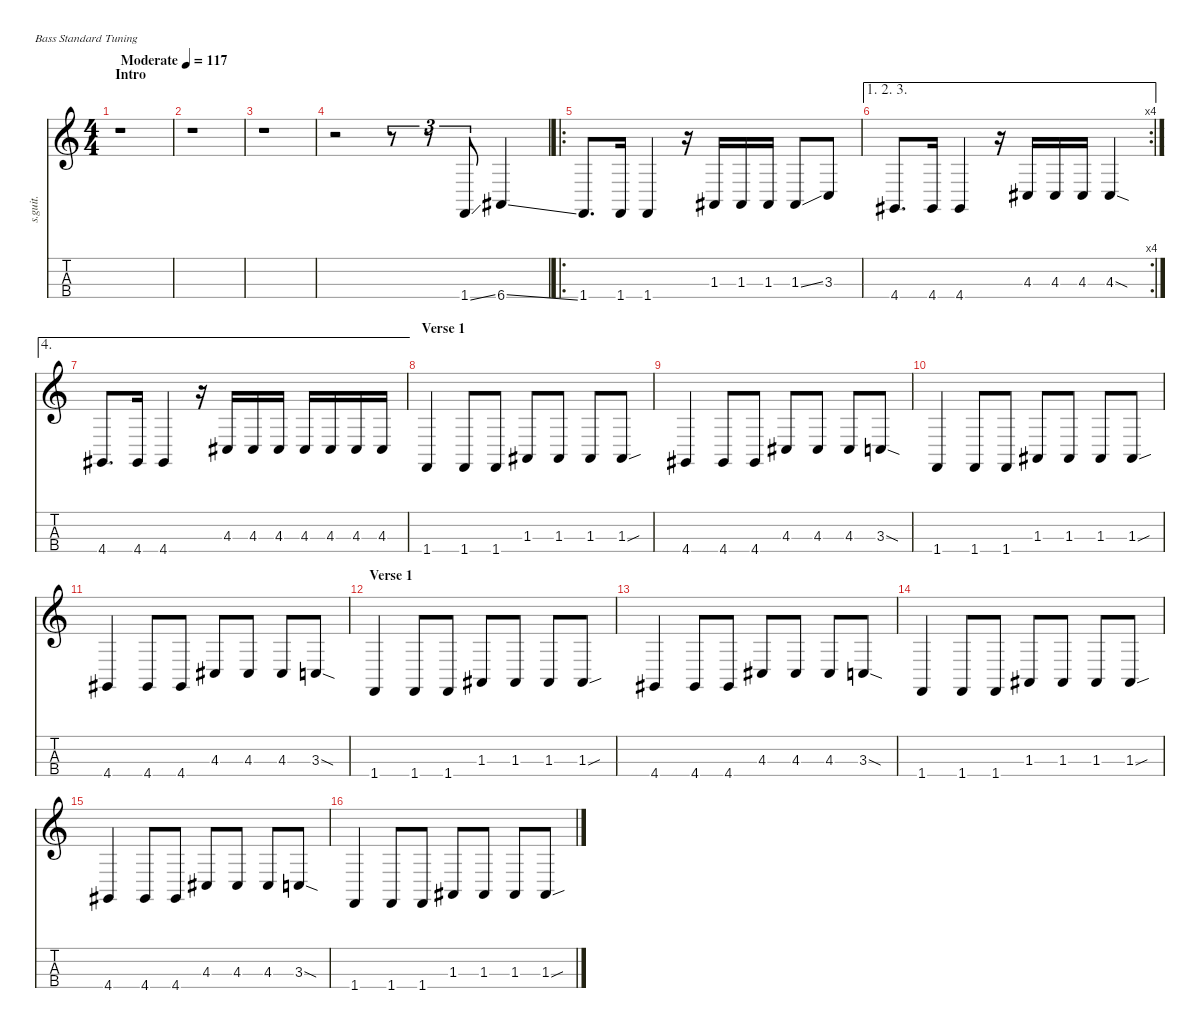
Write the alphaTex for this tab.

\defaultSystemsLayout 4
\hideDynamics
\bracketExtendMode nobrackets
\track ("Krist Novoselic " "s.guit.") {instrument electricbasspick}
\staff {score tabs}
\tuning (G2 D2 A1 E1)
\ts (4 4)
\beaming (8 2 2 2 2)
\section ("" "Intro")
\tempo (117 "Moderate")
\clef g2
\ks c
r.1{dy f instrument electricbasspick} |
r.1 |
r.1 |
r.2 r.8{tu (3 2)} r.8{tu (3 2)} 1.4{ss}.8{tu (3 2) lyrics (0 "") lyrics (1 "") lyrics (2 "") lyrics (3 "") lyrics (4 "")} 6.4{ss acc #}.4{lyrics (0 "") lyrics (1 "") lyrics (2 "") lyrics (3 "") lyrics (4 "")} |
\ro
1.4.8{d lyrics (0 "") lyrics (1 "") lyrics (2 "") lyrics (3 "") lyrics (4 "")} 1.4.16{lyrics (0 "") lyrics (1 "") lyrics (2 "") lyrics (3 "") lyrics (4 "")} 1.4.4{lyrics (0 "") lyrics (1 "") lyrics (2 "") lyrics (3 "") lyrics (4 "")} r.16 1.3{acc #}.16{lyrics (0 "") lyrics (1 "") lyrics (2 "") lyrics (3 "") lyrics (4 "")} 1.3{acc #}.16{lyrics (0 "") lyrics (1 "") lyrics (2 "") lyrics (3 "") lyrics (4 "")} 1.3{acc #}.16{lyrics (0 "") lyrics (1 "") lyrics (2 "") lyrics (3 "") lyrics (4 "")} 1.3{ss acc #}.8{lyrics (0 "") lyrics (1 "") lyrics (2 "") lyrics (3 "") lyrics (4 "")} 3.3.8{lyrics (0 "") lyrics (1 "") lyrics (2 "") lyrics (3 "") lyrics (4 "")} |
\ae (1 2 3)
\rc 4
4.4{acc #}.8{d lyrics (0 "") lyrics (1 "") lyrics (2 "") lyrics (3 "") lyrics (4 "")} 4.4{acc #}.16{lyrics (0 "") lyrics (1 "") lyrics (2 "") lyrics (3 "") lyrics (4 "")} 4.4{acc #}.4{lyrics (0 "") lyrics (1 "") lyrics (2 "") lyrics (3 "") lyrics (4 "")} r.16 4.3{acc #}.16{lyrics (0 "") lyrics (1 "") lyrics (2 "") lyrics (3 "") lyrics (4 "")} 4.3{acc #}.16{lyrics (0 "") lyrics (1 "") lyrics (2 "") lyrics (3 "") lyrics (4 "")} 4.3{acc #}.16{lyrics (0 "") lyrics (1 "") lyrics (2 "") lyrics (3 "") lyrics (4 "")} 4.3{sod acc #}.4{lyrics (0 "") lyrics (1 "") lyrics (2 "") lyrics (3 "") lyrics (4 "")} |
\ae 4
4.4{acc #}.8{d lyrics (0 "") lyrics (1 "") lyrics (2 "") lyrics (3 "") lyrics (4 "")} 4.4{acc #}.16{lyrics (0 "") lyrics (1 "") lyrics (2 "") lyrics (3 "") lyrics (4 "")} 4.4{acc #}.4{lyrics (0 "") lyrics (1 "") lyrics (2 "") lyrics (3 "") lyrics (4 "")} r.16 4.3{acc #}.16{lyrics (0 "") lyrics (1 "") lyrics (2 "") lyrics (3 "") lyrics (4 "")} 4.3{acc #}.16{lyrics (0 "") lyrics (1 "") lyrics (2 "") lyrics (3 "") lyrics (4 "")} 4.3{acc #}.16{lyrics (0 "") lyrics (1 "") lyrics (2 "") lyrics (3 "") lyrics (4 "")} 4.3{acc #}.16{lyrics (0 "") lyrics (1 "") lyrics (2 "") lyrics (3 "") lyrics (4 "")} 4.3{acc #}.16{lyrics (0 "") lyrics (1 "") lyrics (2 "") lyrics (3 "") lyrics (4 "")} 4.3{acc #}.16{lyrics (0 "") lyrics (1 "") lyrics (2 "") lyrics (3 "") lyrics (4 "")} 4.3{acc #}.16{lyrics (0 "") lyrics (1 "") lyrics (2 "") lyrics (3 "") lyrics (4 "")} |
\section ("" "Verse 1")
1.4.4{lyrics (0 "") lyrics (1 "") lyrics (2 "") lyrics (3 "") lyrics (4 "")} 1.4.8{lyrics (0 "") lyrics (1 "") lyrics (2 "") lyrics (3 "") lyrics (4 "")} 1.4.8{lyrics (0 "") lyrics (1 "") lyrics (2 "") lyrics (3 "") lyrics (4 "")} 1.3{acc #}.8{lyrics (0 "") lyrics (1 "") lyrics (2 "") lyrics (3 "") lyrics (4 "")} 1.3{acc #}.8{lyrics (0 "") lyrics (1 "") lyrics (2 "") lyrics (3 "") lyrics (4 "")} 1.3{acc #}.8{lyrics (0 "") lyrics (1 "") lyrics (2 "") lyrics (3 "") lyrics (4 "")} 1.3{sou acc #}.8{lyrics (0 "") lyrics (1 "") lyrics (2 "") lyrics (3 "") lyrics (4 "")} |
4.4{acc #}.4{lyrics (0 "") lyrics (1 "") lyrics (2 "") lyrics (3 "") lyrics (4 "")} 4.4{acc #}.8{lyrics (0 "") lyrics (1 "") lyrics (2 "") lyrics (3 "") lyrics (4 "")} 4.4{acc #}.8{lyrics (0 "") lyrics (1 "") lyrics (2 "") lyrics (3 "") lyrics (4 "")} 4.3{acc #}.8{lyrics (0 "") lyrics (1 "") lyrics (2 "") lyrics (3 "") lyrics (4 "")} 4.3{acc #}.8{lyrics (0 "") lyrics (1 "") lyrics (2 "") lyrics (3 "") lyrics (4 "")} 4.3{acc #}.8{lyrics (0 "") lyrics (1 "") lyrics (2 "") lyrics (3 "") lyrics (4 "")} 3.3{sod}.8{lyrics (0 "") lyrics (1 "") lyrics (2 "") lyrics (3 "") lyrics (4 "")} |
1.4.4{lyrics (0 "") lyrics (1 "") lyrics (2 "") lyrics (3 "") lyrics (4 "")} 1.4.8{lyrics (0 "") lyrics (1 "") lyrics (2 "") lyrics (3 "") lyrics (4 "")} 1.4.8{lyrics (0 "") lyrics (1 "") lyrics (2 "") lyrics (3 "") lyrics (4 "")} 1.3{acc #}.8{lyrics (0 "") lyrics (1 "") lyrics (2 "") lyrics (3 "") lyrics (4 "")} 1.3{acc #}.8{lyrics (0 "") lyrics (1 "") lyrics (2 "") lyrics (3 "") lyrics (4 "")} 1.3{acc #}.8{lyrics (0 "") lyrics (1 "") lyrics (2 "") lyrics (3 "") lyrics (4 "")} 1.3{sou acc #}.8{lyrics (0 "") lyrics (1 "") lyrics (2 "") lyrics (3 "") lyrics (4 "")} |
4.4{acc #}.4{lyrics (0 "") lyrics (1 "") lyrics (2 "") lyrics (3 "") lyrics (4 "")} 4.4{acc #}.8{lyrics (0 "") lyrics (1 "") lyrics (2 "") lyrics (3 "") lyrics (4 "")} 4.4{acc #}.8{lyrics (0 "") lyrics (1 "") lyrics (2 "") lyrics (3 "") lyrics (4 "")} 4.3{acc #}.8{lyrics (0 "") lyrics (1 "") lyrics (2 "") lyrics (3 "") lyrics (4 "")} 4.3{acc #}.8{lyrics (0 "") lyrics (1 "") lyrics (2 "") lyrics (3 "") lyrics (4 "")} 4.3{acc #}.8{lyrics (0 "") lyrics (1 "") lyrics (2 "") lyrics (3 "") lyrics (4 "")} 3.3{sod}.8{lyrics (0 "") lyrics (1 "") lyrics (2 "") lyrics (3 "") lyrics (4 "")} |
\section ("" "Verse 1")
1.4.4{lyrics (0 "") lyrics (1 "") lyrics (2 "") lyrics (3 "") lyrics (4 "")} 1.4.8{lyrics (0 "") lyrics (1 "") lyrics (2 "") lyrics (3 "") lyrics (4 "")} 1.4.8{lyrics (0 "") lyrics (1 "") lyrics (2 "") lyrics (3 "") lyrics (4 "")} 1.3{acc #}.8{lyrics (0 "") lyrics (1 "") lyrics (2 "") lyrics (3 "") lyrics (4 "")} 1.3{acc #}.8{lyrics (0 "") lyrics (1 "") lyrics (2 "") lyrics (3 "") lyrics (4 "")} 1.3{acc #}.8{lyrics (0 "") lyrics (1 "") lyrics (2 "") lyrics (3 "") lyrics (4 "")} 1.3{sou acc #}.8{lyrics (0 "") lyrics (1 "") lyrics (2 "") lyrics (3 "") lyrics (4 "")} |
4.4{acc #}.4{lyrics (0 "") lyrics (1 "") lyrics (2 "") lyrics (3 "") lyrics (4 "")} 4.4{acc #}.8{lyrics (0 "") lyrics (1 "") lyrics (2 "") lyrics (3 "") lyrics (4 "")} 4.4{acc #}.8{lyrics (0 "") lyrics (1 "") lyrics (2 "") lyrics (3 "") lyrics (4 "")} 4.3{acc #}.8{lyrics (0 "") lyrics (1 "") lyrics (2 "") lyrics (3 "") lyrics (4 "")} 4.3{acc #}.8{lyrics (0 "") lyrics (1 "") lyrics (2 "") lyrics (3 "") lyrics (4 "")} 4.3{acc #}.8{lyrics (0 "") lyrics (1 "") lyrics (2 "") lyrics (3 "") lyrics (4 "")} 3.3{sod}.8{lyrics (0 "") lyrics (1 "") lyrics (2 "") lyrics (3 "") lyrics (4 "")} |
1.4.4{lyrics (0 "") lyrics (1 "") lyrics (2 "") lyrics (3 "") lyrics (4 "")} 1.4.8{lyrics (0 "") lyrics (1 "") lyrics (2 "") lyrics (3 "") lyrics (4 "")} 1.4.8{lyrics (0 "") lyrics (1 "") lyrics (2 "") lyrics (3 "") lyrics (4 "")} 1.3{acc #}.8{lyrics (0 "") lyrics (1 "") lyrics (2 "") lyrics (3 "") lyrics (4 "")} 1.3{acc #}.8{lyrics (0 "") lyrics (1 "") lyrics (2 "") lyrics (3 "") lyrics (4 "")} 1.3{acc #}.8{lyrics (0 "") lyrics (1 "") lyrics (2 "") lyrics (3 "") lyrics (4 "")} 1.3{sou acc #}.8{lyrics (0 "") lyrics (1 "") lyrics (2 "") lyrics (3 "") lyrics (4 "")} |
4.4{acc #}.4{lyrics (0 "") lyrics (1 "") lyrics (2 "") lyrics (3 "") lyrics (4 "")} 4.4{acc #}.8{lyrics (0 "") lyrics (1 "") lyrics (2 "") lyrics (3 "") lyrics (4 "")} 4.4{acc #}.8{lyrics (0 "") lyrics (1 "") lyrics (2 "") lyrics (3 "") lyrics (4 "")} 4.3{acc #}.8{lyrics (0 "") lyrics (1 "") lyrics (2 "") lyrics (3 "") lyrics (4 "")} 4.3{acc #}.8{lyrics (0 "") lyrics (1 "") lyrics (2 "") lyrics (3 "") lyrics (4 "")} 4.3{acc #}.8{lyrics (0 "") lyrics (1 "") lyrics (2 "") lyrics (3 "") lyrics (4 "")} 3.3{sod}.8{lyrics (0 "") lyrics (1 "") lyrics (2 "") lyrics (3 "") lyrics (4 "")} |
1.4.4{lyrics (0 "") lyrics (1 "") lyrics (2 "") lyrics (3 "") lyrics (4 "")} 1.4.8{lyrics (0 "") lyrics (1 "") lyrics (2 "") lyrics (3 "") lyrics (4 "")} 1.4.8{lyrics (0 "") lyrics (1 "") lyrics (2 "") lyrics (3 "") lyrics (4 "")} 1.3{acc #}.8{lyrics (0 "") lyrics (1 "") lyrics (2 "") lyrics (3 "") lyrics (4 "")} 1.3{acc #}.8{lyrics (0 "") lyrics (1 "") lyrics (2 "") lyrics (3 "") lyrics (4 "")} 1.3{acc #}.8{lyrics (0 "") lyrics (1 "") lyrics (2 "") lyrics (3 "") lyrics (4 "")} 1.3{sou acc #}.8{lyrics (0 "") lyrics (1 "") lyrics (2 "") lyrics (3 "") lyrics (4 "")}
